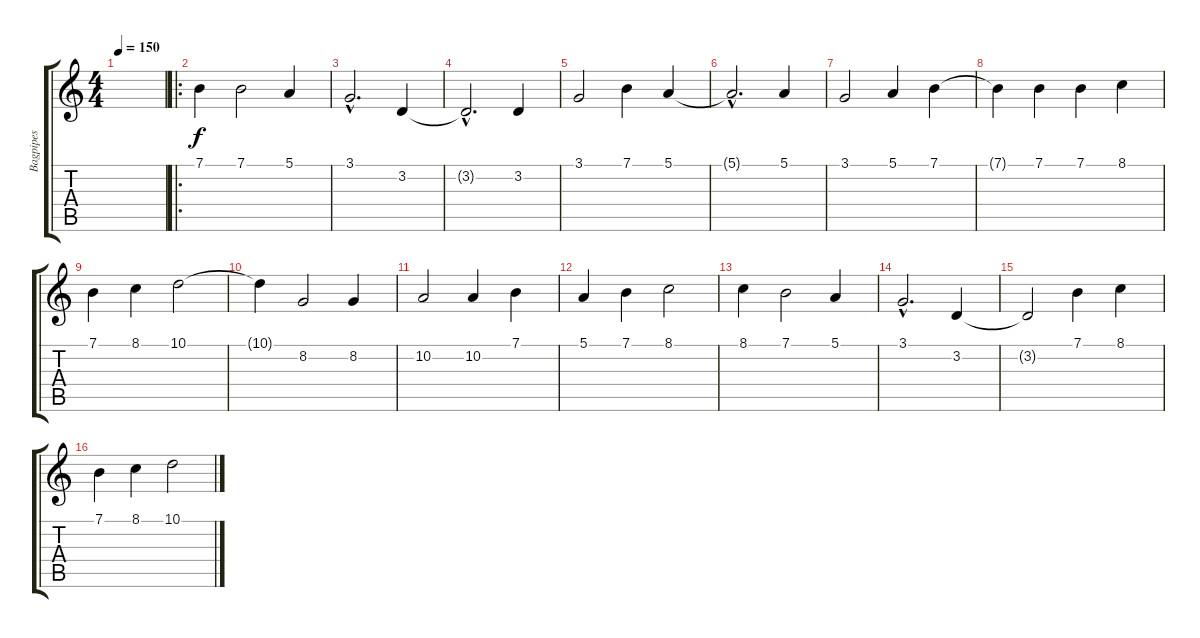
\track ("Bagpipes" "Bagpipes") {instrument bagpipe}
\staff {score tabs}
\tuning (E4 B3 G3 D3 A2 E2) {hide}
\ts (4 4)
\tempo 150
\clef g2
\ks c
|
\ro
7.1.4 7.1.2 5.1.4 |
3.1{hac}.2{d} 3.2.4 |
3.2{hac t}.2{d} 3.2.4 |
3.1.2 7.1.4 5.1.4 |
5.1{hac t}.2{d} 5.1.4 |
3.1.2 5.1.4 7.1.4 |
7.1{t}.4 7.1.4 7.1.4 8.1.4 |
7.1.4 8.1.4 10.1.2 |
10.1{t}.4 8.2.2 8.2.4 |
10.2.2 10.2.4 7.1.4 |
5.1.4 7.1.4 8.1.2 |
8.1.4 7.1.2 5.1.4 |
3.1{hac}.2{d} 3.2.4 |
3.2{t}.2 7.1.4 8.1.4 |
7.1.4 8.1.4 10.1.2
